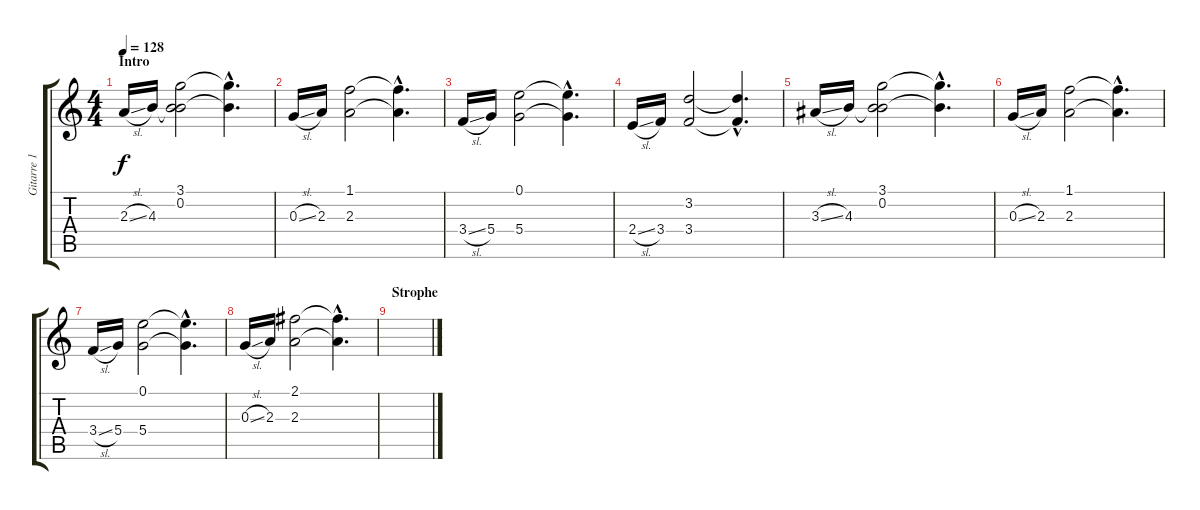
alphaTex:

\track ("Gitarre 1" "Gitarre 1") {instrument acousticguitarnylon}
\staff {score tabs}
\tuning (E4 B3 G3 D3 A2 E2) {hide}
\ts (4 4)
\section ("" "Intro")
\tempo 128
\clef g2
\ks c
2.3{sl}.16{dy f instrument acousticguitarnylon} 4.3.16 (3.1 0.2 4.3{t}).2 (3.1{hac t} 0.2{hac t}).4{d} |
0.3{sl}.16 2.3.16 (1.1 2.3).2 (1.1{hac t} 2.3{hac t}).4{d} |
3.4{sl}.16 5.4.16 (0.1 5.4).2 (0.1{hac t} 5.4{hac t}).4{d} |
2.4{sl}.16 3.4.16 (3.2 3.4).2 (3.2{hac t} 3.4{hac t}).4{d} |
3.3{sl}.16 4.3.16 (3.1 0.2 4.3{t}).2 (3.1{hac t} 0.2{hac t}).4{d} |
0.3{sl}.16 2.3.16 (1.1 2.3).2 (1.1{hac t} 2.3{hac t}).4{d} |
3.4{sl}.16 5.4.16 (0.1 5.4).2 (0.1{hac t} 5.4{hac t}).4{d} |
0.3{sl}.16 2.3.16 (2.1 2.3).2 (2.1{hac t} 2.3{hac t}).4{d} |
\section ("" "Strophe")
